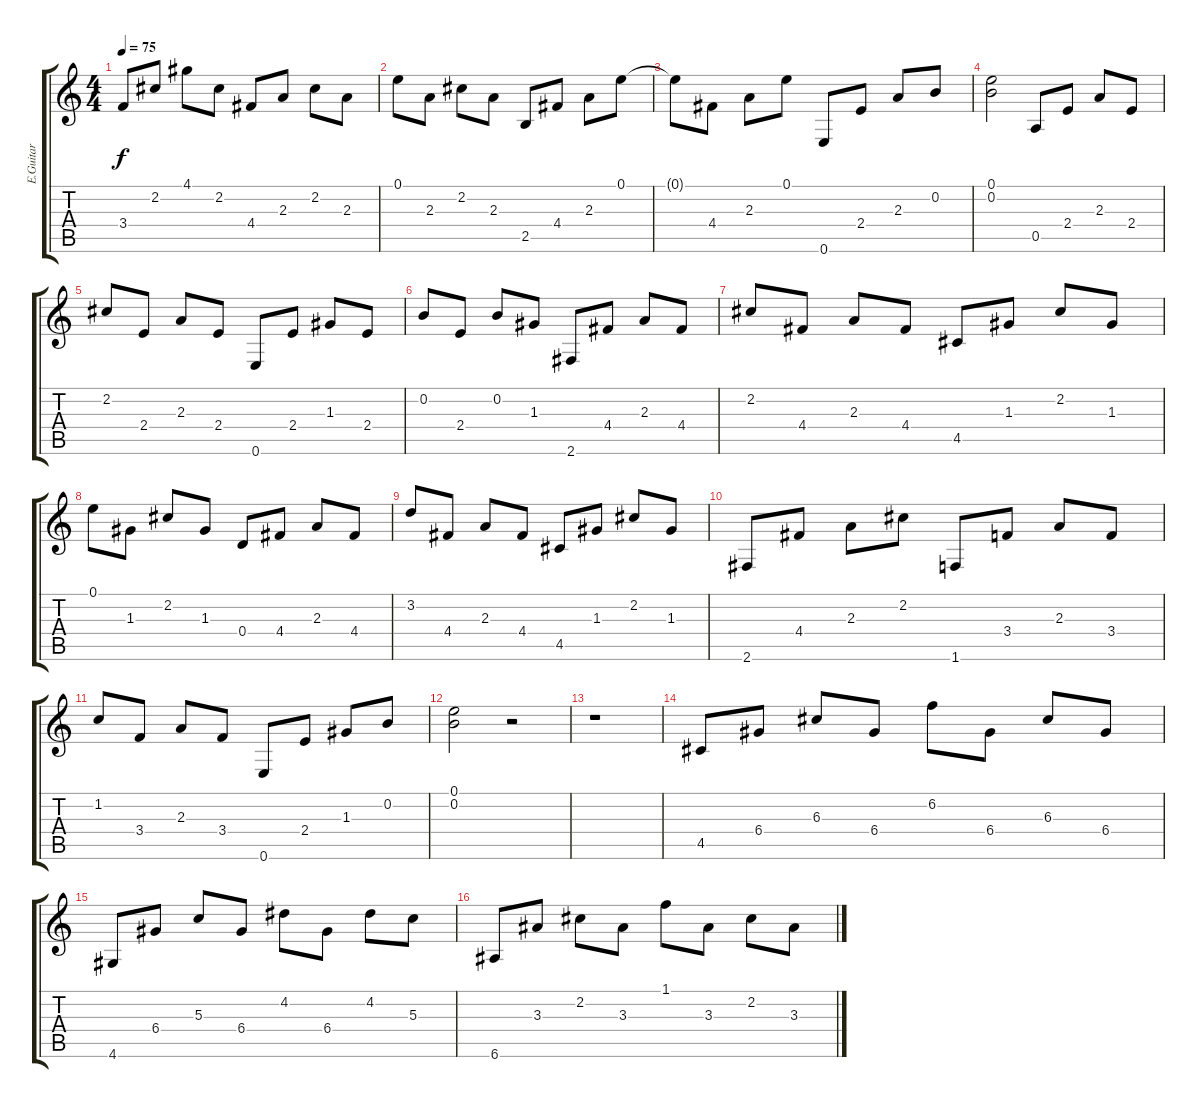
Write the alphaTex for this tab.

\track ("E.Guitar" "E.Guitar") {instrument electricguitarclean}
\staff {score tabs}
\tuning (E4 B3 G3 D3 A2 E2) {hide}
\ts (4 4)
\tempo 75
\clef g2
\ks c
3.4.8{dy f} 2.2.8 4.1.8 2.2.8 4.4.8 2.3.8 2.2.8 2.3.8 |
0.1.8 2.3.8 2.2.8 2.3.8 2.5.8 4.4.8 2.3.8 0.1.8 |
0.1{t}.8 4.4.8 2.3.8 0.1.8 0.6.8 2.4.8 2.3.8 0.2.8 |
(0.1 0.2).2 0.5.8 2.4.8 2.3.8 2.4.8 |
2.2.8 2.4.8 2.3.8 2.4.8 0.6.8 2.4.8 1.3.8 2.4.8 |
0.2.8 2.4.8 0.2.8 1.3.8 2.6.8 4.4.8 2.3.8 4.4.8 |
2.2.8 4.4.8 2.3.8 4.4.8 4.5.8 1.3.8 2.2.8 1.3.8 |
0.1.8 1.3.8 2.2.8 1.3.8 0.4.8 4.4.8 2.3.8 4.4.8 |
3.2.8 4.4.8 2.3.8 4.4.8 4.5.8 1.3.8 2.2.8 1.3.8 |
2.6.8 4.4.8 2.3.8 2.2.8 1.6.8 3.4.8 2.3.8 3.4.8 |
1.2.8 3.4.8 2.3.8 3.4.8 0.6.8 2.4.8 1.3.8 0.2.8 |
(0.1 0.2).2 r.2 |
r.1 |
4.5.8 6.4.8 6.3.8 6.4.8 6.2.8 6.4.8 6.3.8 6.4.8 |
4.6.8 6.4.8 5.3.8 6.4.8 4.2.8 6.4.8 4.2.8 5.3.8 |
6.6.8 3.3.8 2.2.8 3.3.8 1.1.8 3.3.8 2.2.8 3.3.8
